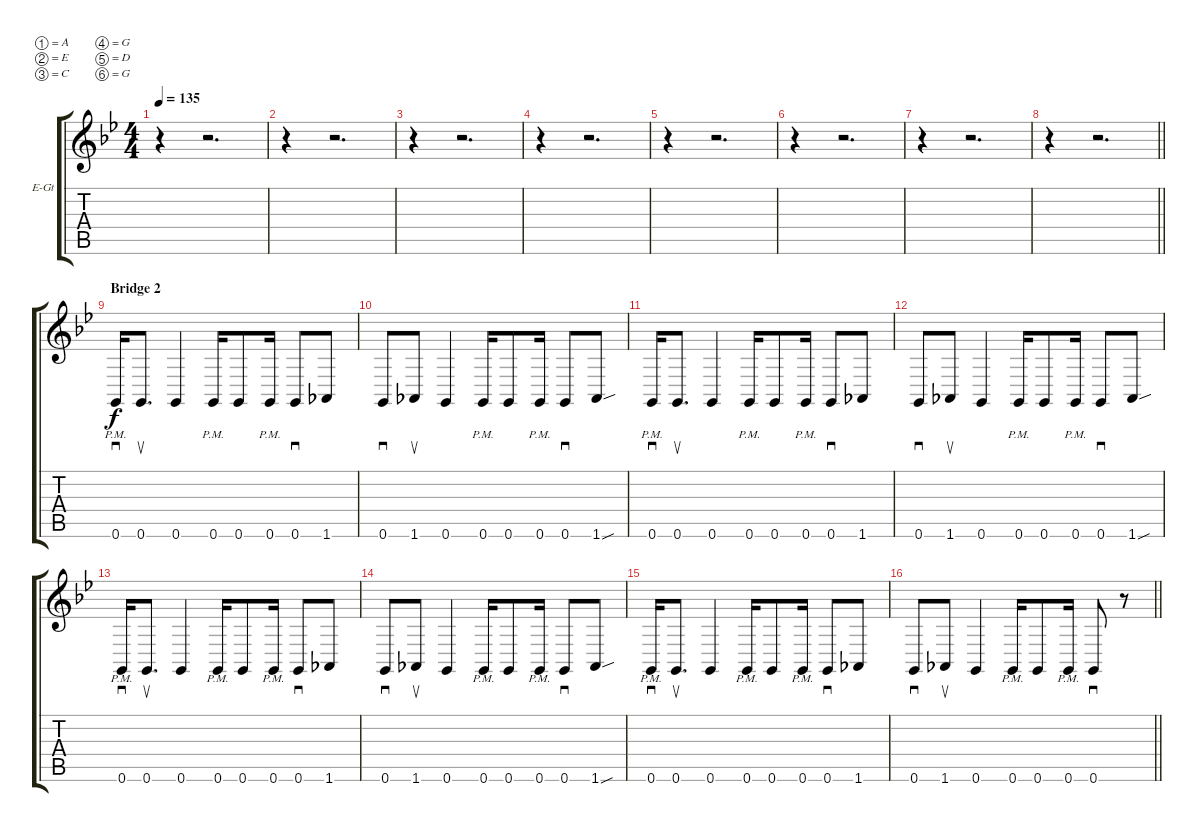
\bracketExtendMode groupsimilarinstruments
\firstSystemTrackNameOrientation horizontal
\otherSystemsTrackNameOrientation horizontal
\track ("[B]" "E-Gt") {instrument distortionguitar}
\staff {score tabs}
\tuning (A3 E3 C3 G2 D2 G1)
\ts (4 4)
\tempo 135
\clef g2
\ks gminor
r.4{dy f} r.2{d} |
r.4 r.2{d} |
r.4 r.2{d} |
r.4 r.2{d} |
r.4 r.2{d} |
r.4 r.2{d} |
r.4 r.2{d} |
\barLineRight lightlight
r.4 r.2{d} |
\section ("" "Bridge 2")
0.6{pm}.16{sd} 0.6.8{d su} 0.6.4 0.6{pm}.16 0.6.8 0.6{pm}.16 0.6.8{sd} 1.6.8 |
0.6.8{sd} 1.6.8{su} 0.6.4 0.6{pm}.16 0.6.8 0.6{pm}.16 0.6.8{sd} 1.6{sou}.8 |
0.6{pm}.16{sd} 0.6.8{d su} 0.6.4 0.6{pm}.16 0.6.8 0.6{pm}.16 0.6.8{sd} 1.6.8 |
0.6.8{sd} 1.6.8{su} 0.6.4 0.6{pm}.16 0.6.8 0.6{pm}.16 0.6.8{sd} 1.6{sou}.8 |
0.6{pm}.16{sd} 0.6.8{d su} 0.6.4 0.6{pm}.16 0.6.8 0.6{pm}.16 0.6.8{sd} 1.6.8 |
0.6.8{sd} 1.6.8{su} 0.6.4 0.6{pm}.16 0.6.8 0.6{pm}.16 0.6.8{sd} 1.6{sou}.8 |
0.6{pm}.16{sd} 0.6.8{d su} 0.6.4 0.6{pm}.16 0.6.8 0.6{pm}.16 0.6.8{sd} 1.6.8 |
\barLineRight lightlight
0.6.8{sd} 1.6.8{su} 0.6.4 0.6{pm}.16 0.6.8 0.6{pm}.16 0.6.8{sd} r.8
